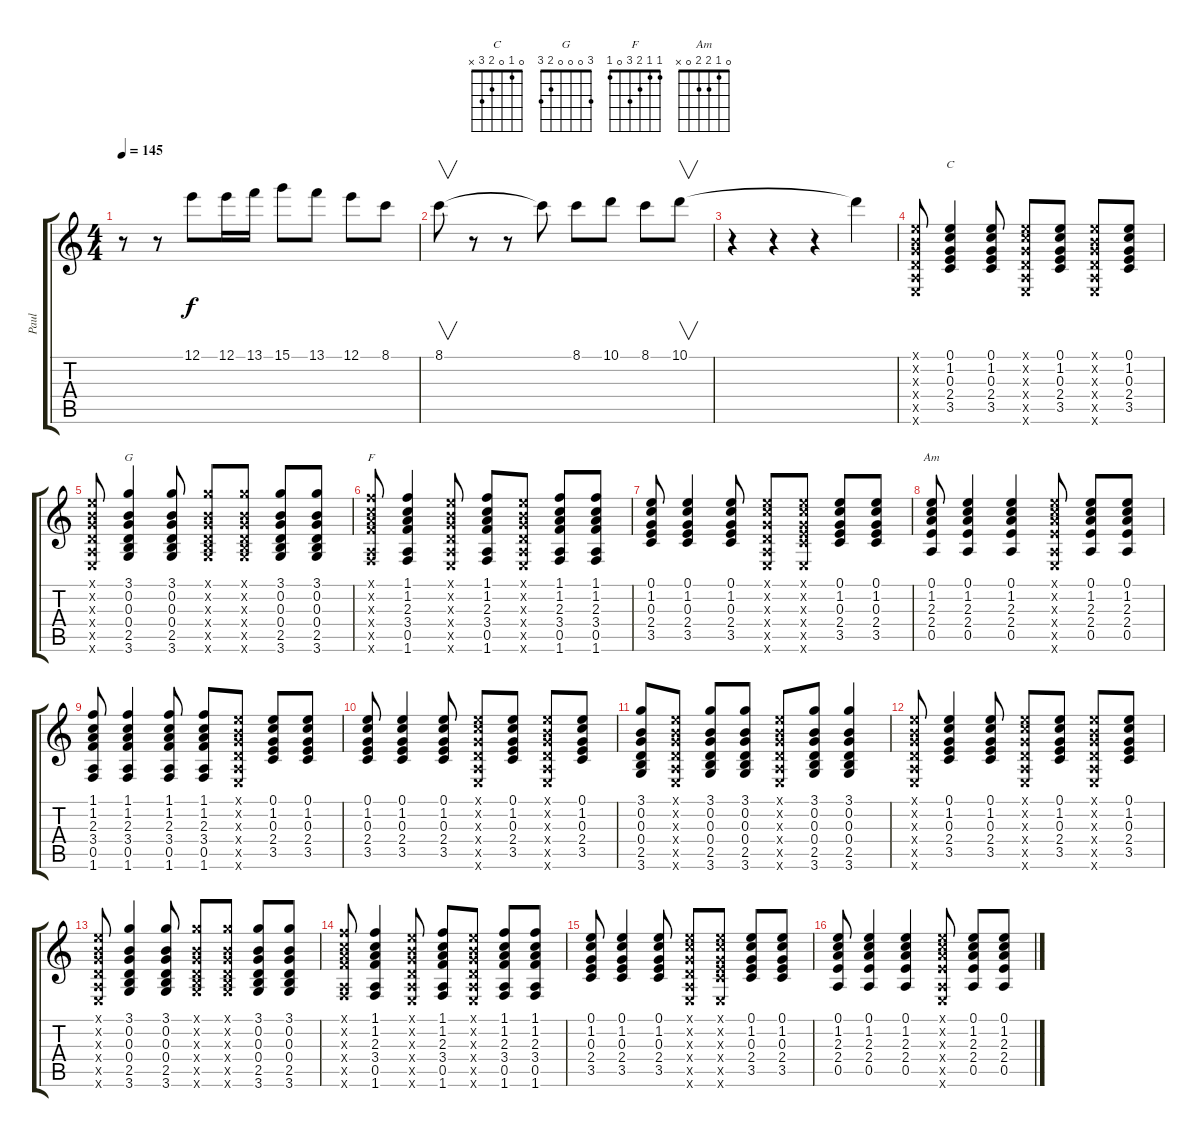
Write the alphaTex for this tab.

\track ("Paul" "Paul") {instrument distortionguitar}
\staff {score tabs}
\tuning (E4 B3 G3 D3 A2 E2) {hide}
\chord ("C" 0 1 0 2 3 x)
\chord ("G" 3 0 0 0 2 3)
\chord ("F" 1 1 2 3 0 1)
\chord ("Am" 0 1 2 2 0 x)
\ts (4 4)
\tempo 145
\clef g2
\ks c
r.8{dy f} r.8 12.1{t}.8 12.1.16 13.1.16 15.1.8 13.1.8 12.1.8 8.1.8 |
8.1.8{v} r.8 r.8 8.1{t}.8 8.1.8 10.1.8 8.1.8 10.1.8{v} |
r.4 r.4 r.4 10.1{t}.4 |
(0.1{x} 0.2{x} 0.3{x} 0.4{x} 0.5{x} 0.6{x}).8{volume 7} (0.1 1.2 0.3 2.4 3.5).4{ch "C"} (0.1 1.2 0.3 2.4 3.5).8 (0.1{x} 1.2{x} 0.3{x} 0.4{x} 0.5{x} 0.6{x}).8 (0.1 1.2 0.3 2.4 3.5).8 (0.1{x} 0.2{x} 0.3{x} 0.4{x} 0.5{x} 0.6{x}).8 (0.1 1.2 0.3 2.4 3.5).8 |
(0.1{x} 0.2{x} 0.3{x} 0.4{x} 0.5{x} 0.6{x}).8 (3.1 0.2 0.3 0.4 2.5 3.6).4{ch "G"} (3.1 0.2 0.3 0.4 2.5 3.6).8 (3.1{x} 0.2{x} 0.3{x} 0.4{x} 2.5{x} 3.6{x}).8 (3.1{x} 0.2{x} 0.3{x} 0.4{x} 2.5{x} 3.6{x}).8 (3.1 0.2 0.3 0.4 2.5 3.6).8 (3.1 0.2 0.3 0.4 2.5 3.6).8 |
(1.1{x} 1.2{x} 2.3{x} 3.4{x} 0.5{x} 1.6{x}).8{ch "F"} (1.1 1.2 2.3 3.4 0.5 1.6).4 (0.1{x} 0.2{x} 0.3{x} 0.4{x} 0.5{x} 0.6{x}).8 (1.1 1.2 2.3 3.4 0.5 1.6).8 (0.1{x} 0.2{x} 0.3{x} 0.4{x} 0.5{x} 0.6{x}).8 (1.1 1.2 2.3 3.4 0.5 1.6).8 (1.1 1.2 2.3 3.4 0.5 1.6).8 |
(0.1 1.2 0.3 2.4 3.5).8 (0.1 1.2 0.3 2.4 3.5).4 (0.1 1.2 0.3 2.4 3.5).8 (0.1{x} 1.2{x} 0.3{x} 0.4{x} 0.5{x} 0.6{x}).8 (0.1{x} 1.2{x} 0.3{x} 2.4{x} 3.5{x} 0.6{x}).8 (0.1 1.2 0.3 2.4 3.5).8 (0.1 1.2 0.3 2.4 3.5).8 |
(0.1 1.2 2.3 2.4 0.5).8{ch "Am"} (0.1 1.2 2.3 2.4 0.5).4 (0.1 1.2 2.3 2.4 0.5).4 (0.1{x} 1.2{x} 2.3{x} 2.4{x} 0.5{x} 0.6{x}).8 (0.1 1.2 2.3 2.4 0.5).8 (0.1 1.2 2.3 2.4 0.5).8 |
(1.1 1.2 2.3 3.4 0.5 1.6).8 (1.1 1.2 2.3 3.4 0.5 1.6).4 (1.1 1.2 2.3 3.4 0.5 1.6).8 (1.1 1.2 2.3 3.4 0.5 1.6).8 (0.1{x} 0.2{x} 0.3{x} 0.4{x} 0.5{x} 0.6{x}).8 (0.1 1.2 0.3 2.4 3.5).8 (0.1 1.2 0.3 2.4 3.5).8 |
(0.1 1.2 0.3 2.4 3.5).8 (0.1 1.2 0.3 2.4 3.5).4 (0.1 1.2 0.3 2.4 3.5).8 (0.1{x} 1.2{x} 0.3{x} 0.4{x} 0.5{x} 0.6{x}).8 (0.1 1.2 0.3 2.4 3.5).8 (0.1{x} 0.2{x} 0.3{x} 0.4{x} 0.5{x} 0.6{x}).8 (0.1 1.2 0.3 2.4 3.5).8 |
(3.1 0.2 0.3 0.4 2.5 3.6).8 (0.1{x} 0.2{x} 0.3{x} 0.4{x} 0.5{x} 0.6{x}).8 (3.1 0.2 0.3 0.4 2.5 3.6).8 (3.1 0.2 0.3 0.4 2.5 3.6).8 (0.1{x} 0.2{x} 0.3{x} 0.4{x} 0.5{x} 0.6{x}).8 (3.1 0.2 0.3 0.4 2.5 3.6).8 (3.1 0.2 0.3 0.4 2.5 3.6).4 |
(0.1{x} 0.2{x} 0.3{x} 0.4{x} 0.5{x} 0.6{x}).8 (0.1 1.2 0.3 2.4 3.5).4 (0.1 1.2 0.3 2.4 3.5).8 (0.1{x} 1.2{x} 0.3{x} 0.4{x} 0.5{x} 0.6{x}).8 (0.1 1.2 0.3 2.4 3.5).8 (0.1{x} 0.2{x} 0.3{x} 0.4{x} 0.5{x} 0.6{x}).8 (0.1 1.2 0.3 2.4 3.5).8 |
(0.1{x} 0.2{x} 0.3{x} 0.4{x} 0.5{x} 0.6{x}).8 (3.1 0.2 0.3 0.4 2.5 3.6).4 (3.1 0.2 0.3 0.4 2.5 3.6).8 (3.1{x} 0.2{x} 0.3{x} 0.4{x} 2.5{x} 3.6{x}).8 (3.1{x} 0.2{x} 0.3{x} 0.4{x} 2.5{x} 3.6{x}).8 (3.1 0.2 0.3 0.4 2.5 3.6).8 (3.1 0.2 0.3 0.4 2.5 3.6).8 |
(1.1{x} 1.2{x} 2.3{x} 3.4{x} 0.5{x} 1.6{x}).8 (1.1 1.2 2.3 3.4 0.5 1.6).4 (0.1{x} 0.2{x} 0.3{x} 0.4{x} 0.5{x} 0.6{x}).8 (1.1 1.2 2.3 3.4 0.5 1.6).8 (0.1{x} 0.2{x} 0.3{x} 0.4{x} 0.5{x} 0.6{x}).8 (1.1 1.2 2.3 3.4 0.5 1.6).8 (1.1 1.2 2.3 3.4 0.5 1.6).8 |
(0.1 1.2 0.3 2.4 3.5).8 (0.1 1.2 0.3 2.4 3.5).4 (0.1 1.2 0.3 2.4 3.5).8 (0.1{x} 1.2{x} 0.3{x} 0.4{x} 0.5{x} 0.6{x}).8 (0.1{x} 1.2{x} 0.3{x} 2.4{x} 3.5{x} 0.6{x}).8 (0.1 1.2 0.3 2.4 3.5).8 (0.1 1.2 0.3 2.4 3.5).8 |
(0.1 1.2 2.3 2.4 0.5).8 (0.1 1.2 2.3 2.4 0.5).4 (0.1 1.2 2.3 2.4 0.5).4 (0.1{x} 1.2{x} 2.3{x} 2.4{x} 0.5{x} 0.6{x}).8 (0.1 1.2 2.3 2.4 0.5).8 (0.1 1.2 2.3 2.4 0.5).8
